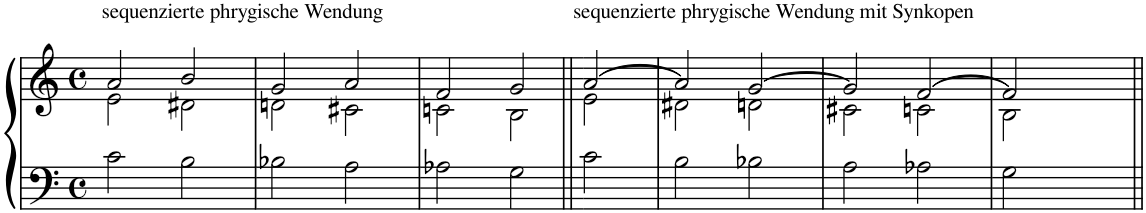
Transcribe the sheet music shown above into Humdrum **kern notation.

**kern	**kern
*part1	*part1
*staff2	*staff1
*I"Piano	*
*I'Pno	*
*clefF4	*clefG2
*k[]	*k[]
*M4/4	*M4/4
*met(c)	*met(c)
=1	=1
*	*^
!	!LO:TX:a:t=sequenzierte phrygische Wendung	!
2c\	2a/	2e\
2B\	2b/	2d#X\
=2	=2	=2
2B-X\	2g/	2dn\
2A\	2a/	2c#X\
=3	=3	=3
2A-X\	2f/	2cn\
2G\	2g/	2B\
=4||	=4||	=4||
!	!LO:TX:a:t=sequenzierte phrygische Wendung mit Synkopen	!
2c\	[2a/	2e\
=5	=5	=5
2B\	2a/]	2d#X\
2B-X\	[2g/	2dn\
=6	=6	=6
2A\	2g/]	2c#X\
2A-X\	[2f/	2cn\
=7	=7	=7
2G\	2f/]	2B\
*	*v	*v
=||	=||
*-	*-
